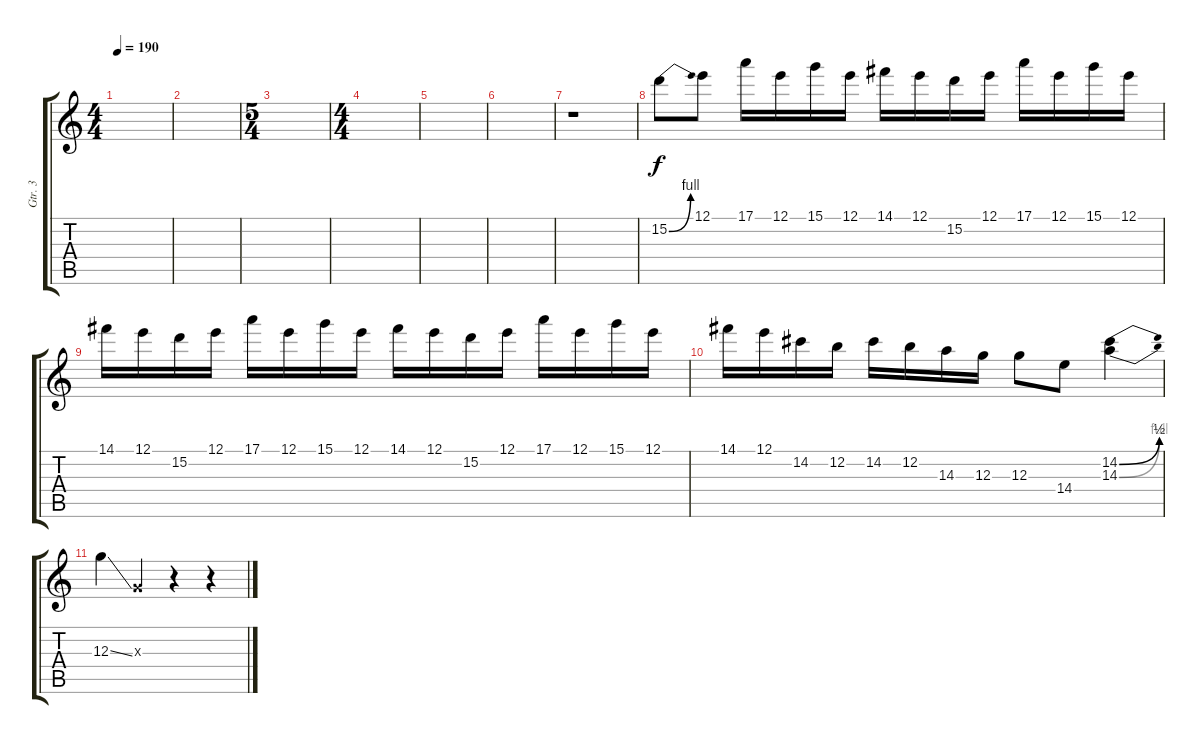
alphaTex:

\track ("Gtr. 3" "Gtr. 3") {instrument overdrivenguitar}
\staff {score tabs}
\tuning (E4 B3 G3 D3 A2 E2) {hide}
\ts (4 4)
\tempo 190
\clef g2
\ks c
|
|
\ts (5 4)
|
\ts (4 4)
|
|
|
r.1 |
15.2{be (bend 0 0 60 4)}.8{dy f volume 16} 12.1.8 17.1.16 12.1.16 15.1.16 12.1.16 14.1.16 12.1.16 15.2.16 12.1.16 17.1.16 12.1.16 15.1.16 12.1.16 |
14.1.16 12.1.16 15.2.16 12.1.16 17.1.16 12.1.16 15.1.16 12.1.16 14.1.16 12.1.16 15.2.16 12.1.16 17.1.16 12.1.16 15.1.16 12.1.16 |
14.1.16 12.1.16 14.2.16 12.2.16 14.2.16 12.2.16 14.3.16 12.3.16 12.3.8 14.4.8 (14.2{be (bend 0 0 60 2)} 14.3{be (bend 0 0 60 4)}).4 |
12.3{ss}.4 0.3{x}.4 r.4 r.4
